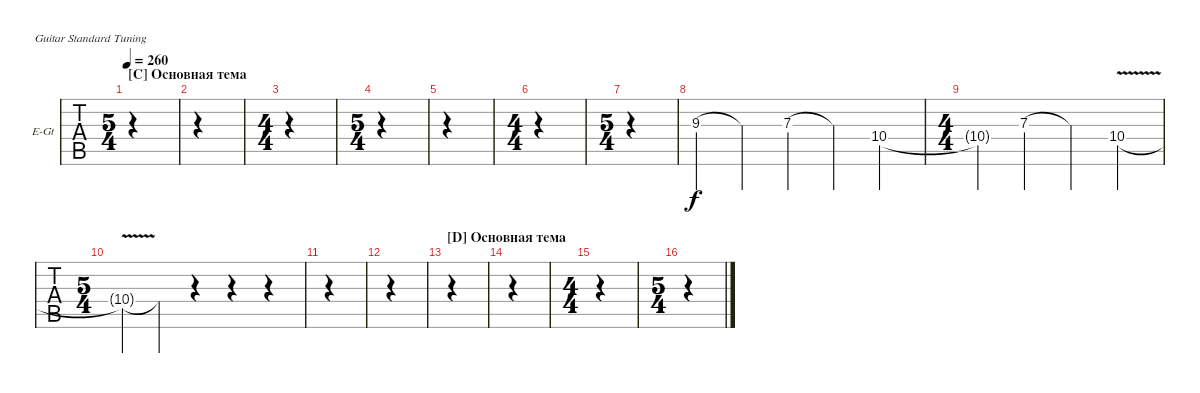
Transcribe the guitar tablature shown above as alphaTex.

\defaultSystemsLayout 4
\bracketExtendMode groupsimilarinstruments
\firstSystemTrackNameOrientation horizontal
\otherSystemsTrackNameOrientation horizontal
\track ("Solo Guitar" "E-Gt") {instrument electricguitarclean}
\staff {tabs}
\tuning (E4 B3 G3 D3 A2 E2)
\displaytranspose 0
\ts (5 4)
\section ("C" "Основная тема")
\tempo 260
\clef g2
\scale
0.257261
\ks c
|
\scale
0.257261 |
\ts (4 4)
\scale
0.485477 |
\ts (5 4)
\scale
0.39527 |
\scale
0.209459 |
\ts (4 4)
\scale
0.39527 |
\ts (5 4)
\scale
0.39527 |
\scale
0.209459 9.3.4 9.3{t}.4 7.3.4 7.3{t}.4 10.4.4 |
\ts (4 4)
\scale
0.39527 10.4{t}.4 7.3.4 7.3{t}.4 10.4{v}.4 |
\ts (5 4)
\scale
0.485477 10.4{t}.4 10.4{t}.4 r.4 r.4 r.4 |
\scale
0.257261 |
\scale
0.257261 |
\section ("D" "Основная тема")
\scale
0.257261 |
\scale
0.257261 |
\ts (4 4)
\scale
0.485477 |
\ts (5 4)
\scale
0.39527
